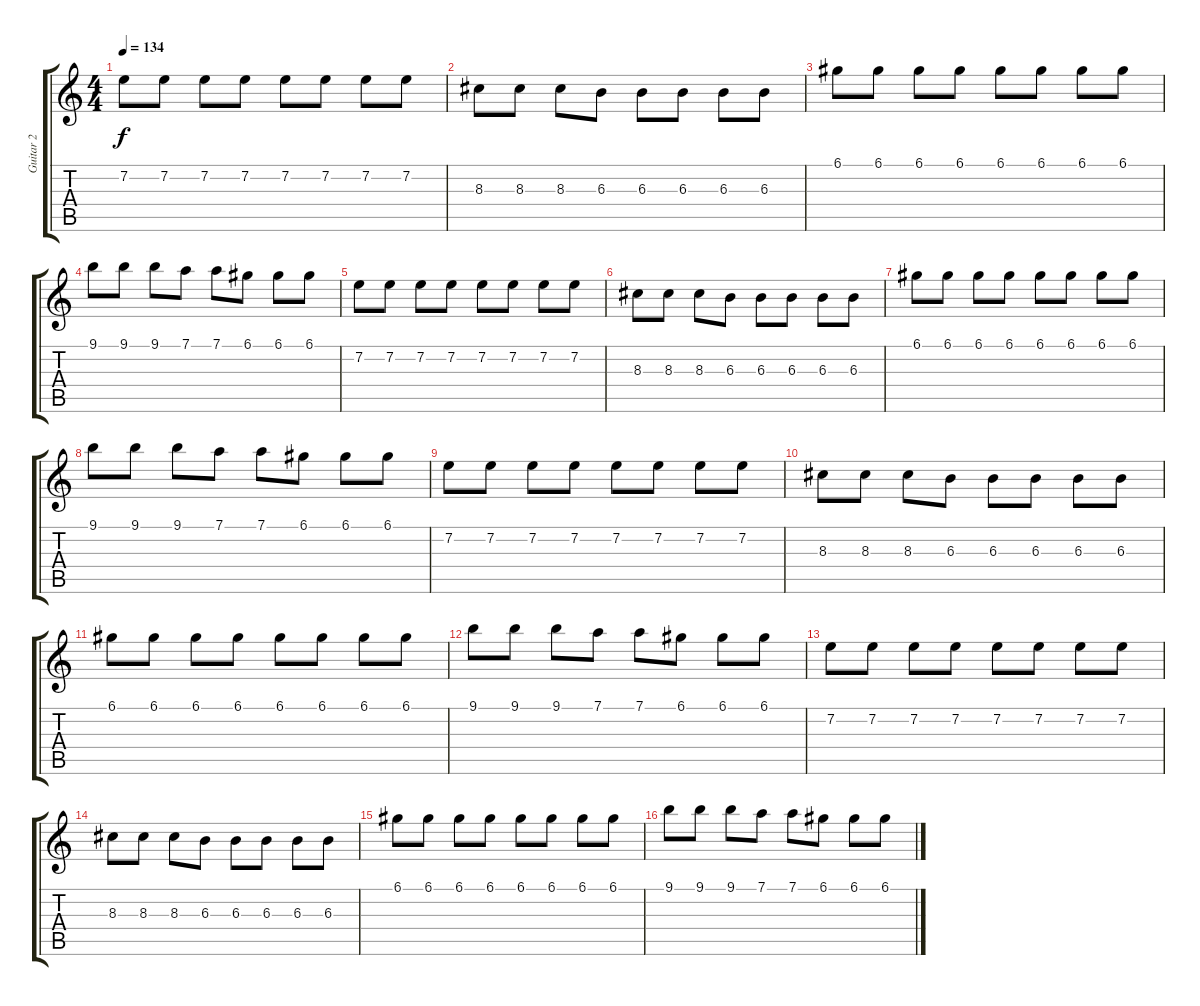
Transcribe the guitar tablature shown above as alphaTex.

\track ("Guitar 2" "Guitar 2") {instrument distortionguitar}
\staff {score tabs}
\tuning (D4 A3 F3 C3 G2 D2) {hide}
\ts (4 4)
\tempo 134
\clef g2
\ks c
7.2.8{dy f volume 13} 7.2.8 7.2.8 7.2.8 7.2.8 7.2.8 7.2.8 7.2.8 |
8.3.8 8.3.8 8.3.8 6.3.8 6.3.8 6.3.8 6.3.8 6.3.8 |
6.1.8 6.1.8 6.1.8 6.1.8 6.1.8 6.1.8 6.1.8 6.1.8 |
9.1.8 9.1.8 9.1.8 7.1.8 7.1.8 6.1.8 6.1.8 6.1.8 |
7.2.8 7.2.8 7.2.8 7.2.8 7.2.8 7.2.8 7.2.8 7.2.8 |
8.3.8 8.3.8 8.3.8 6.3.8 6.3.8 6.3.8 6.3.8 6.3.8 |
6.1.8 6.1.8 6.1.8 6.1.8 6.1.8 6.1.8 6.1.8 6.1.8 |
9.1.8 9.1.8 9.1.8 7.1.8 7.1.8 6.1.8 6.1.8 6.1.8 |
7.2.8{volume 13} 7.2.8 7.2.8 7.2.8 7.2.8 7.2.8 7.2.8 7.2.8 |
8.3.8 8.3.8 8.3.8 6.3.8 6.3.8 6.3.8 6.3.8 6.3.8 |
6.1.8 6.1.8 6.1.8 6.1.8 6.1.8 6.1.8 6.1.8 6.1.8 |
9.1.8 9.1.8 9.1.8 7.1.8 7.1.8 6.1.8 6.1.8 6.1.8 |
7.2.8 7.2.8 7.2.8 7.2.8 7.2.8 7.2.8 7.2.8 7.2.8 |
8.3.8 8.3.8 8.3.8 6.3.8 6.3.8 6.3.8 6.3.8 6.3.8 |
6.1.8 6.1.8 6.1.8 6.1.8 6.1.8 6.1.8 6.1.8 6.1.8 |
9.1.8 9.1.8 9.1.8 7.1.8 7.1.8 6.1.8 6.1.8 6.1.8
